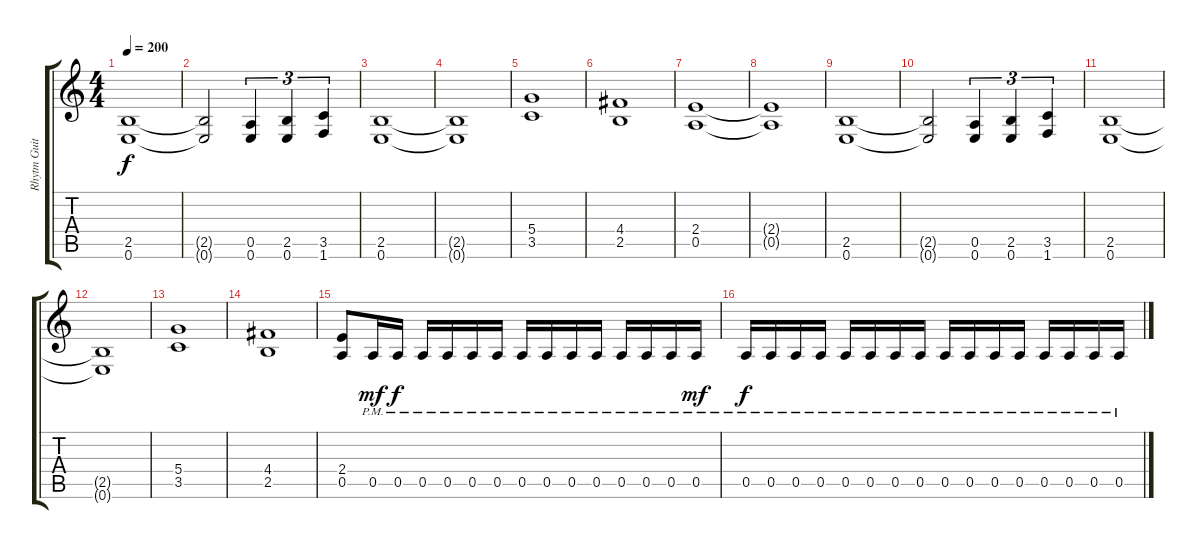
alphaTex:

\track ("Rhytm Guitar" "Rhytm Guit") {instrument distortionguitar}
\staff {score tabs}
\tuning (E4 B3 G3 D3 A2 E2) {hide}
\ts (4 4)
\tempo 200
\clef g2
\ks c
(2.5 0.6).1{dy f} |
(2.5{t} 0.6{t}).2 (0.5 0.6).4{tu (3 2)} (2.5 0.6).4{tu (3 2)} (3.5 1.6).4{tu (3 2)} |
(2.5 0.6).1 |
(2.5{t} 0.6{t}).1 |
(5.4 3.5).1 |
(4.4 2.5).1 |
(2.4 0.5).1 |
(2.4{t} 0.5{t}).1 |
(2.5 0.6).1 |
(2.5{t} 0.6{t}).2 (0.5 0.6).4{tu (3 2)} (2.5 0.6).4{tu (3 2)} (3.5 1.6).4{tu (3 2)} |
(2.5 0.6).1 |
(2.5{t} 0.6{t}).1 |
(5.4 3.5).1 |
(4.4 2.5).1 |
(2.4 0.5).8 0.5{pm}.16{dy mf} 0.5{pm}.16{dy f} 0.5{pm}.16 0.5{pm}.16 0.5{pm}.16 0.5{pm}.16 0.5{pm}.16 0.5{pm}.16 0.5{pm}.16 0.5{pm}.16 0.5{pm}.16 0.5{pm}.16 0.5{pm}.16 0.5{pm}.16{dy mf} |
0.5{pm}.16{dy f} 0.5{pm}.16 0.5{pm}.16 0.5{pm}.16 0.5{pm}.16 0.5{pm}.16 0.5{pm}.16 0.5{pm}.16 0.5{pm}.16 0.5{pm}.16 0.5{pm}.16 0.5{pm}.16 0.5{pm}.16 0.5{pm}.16 0.5{pm}.16 0.5{pm}.16
